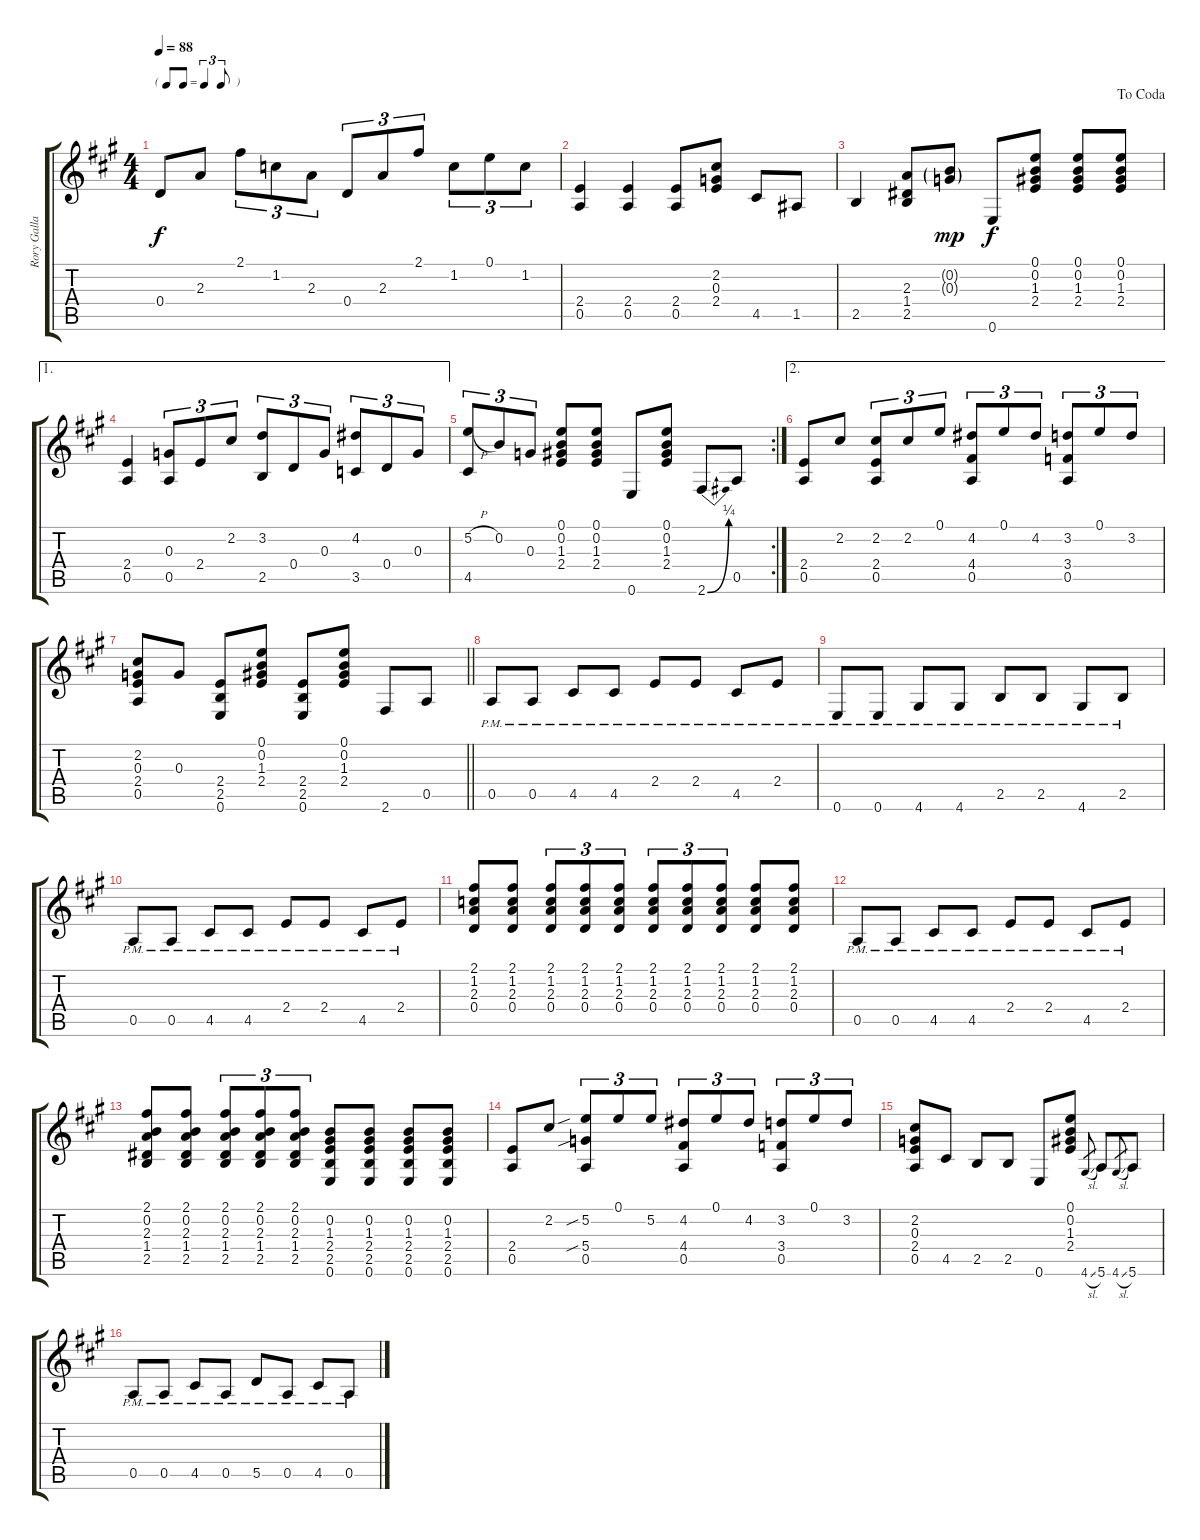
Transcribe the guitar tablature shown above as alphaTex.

\track ("Rory Gallagher - 12-string Acoustic Guit" "Rory Galla") {instrument acousticguitarsteel}
\staff {score tabs}
\tuning (E4 B3 G3 D3 A2 E2) {hide}
\ts (4 4)
\tf triplet8th
\tempo 88
\clef g2
\ks a
0.4.8{dy f} 2.3.8 2.1.8{tu (3 2)} 1.2.8{tu (3 2)} 2.3.8{tu (3 2)} 0.4.8{tu (3 2)} 2.3.8{tu (3 2)} 2.1.8{tu (3 2)} 1.2.8{tu (3 2)} 0.1.8{tu (3 2)} 1.2.8{tu (3 2)} |
(2.4 0.5).4 (2.4 0.5).4 (2.4 0.5).8 (2.2 0.3 2.4).8 4.5.8 1.5.8 |
\jump dacoda
2.5.4 (2.3 1.4 2.5).8 (0.2{g} 0.3{g}).8{dy mp} 0.6.8{dy f} (0.1 0.2 1.3 2.4).8 (0.1 0.2 1.3 2.4).8 (0.1 0.2 1.3 2.4).8 |
\ae 1
(2.4 0.5).4 (0.3 0.5).8{tu (3 2)} 2.4.8{tu (3 2)} 2.2.8{tu (3 2)} (3.2 2.5).8{tu (3 2)} 0.4.8{tu (3 2)} 0.3.8{tu (3 2)} (4.2 3.5).8{tu (3 2)} 0.4.8{tu (3 2)} 0.3.8{tu (3 2)} |
\rc 2
(5.2{h} 4.5).8{tu (3 2)} 0.2.8{tu (3 2)} 0.3.8{tu (3 2)} (0.1 0.2 1.3 2.4).8 (0.1 0.2 1.3 2.4).8 0.6.8 (0.1 0.2 1.3 2.4).8 2.6{be (bend 0 0 60 1)}.8 0.5.8 |
\ae 2
(2.4 0.5).8 2.2.8 (2.2 2.4 0.5).8{tu (3 2)} 2.2.8{tu (3 2)} 0.1.8{tu (3 2)} (4.2 4.4 0.5).8{tu (3 2)} 0.1.8{tu (3 2)} 4.2.8{tu (3 2)} (3.2 3.4 0.5).8{tu (3 2)} 0.1.8{tu (3 2)} 3.2.8{tu (3 2)} |
\barLineRight lightlight
(2.2 0.3 2.4 0.5).8 0.3.8 (2.4 2.5 0.6).8 (0.1 0.2 1.3 2.4).8 (2.4 2.5 0.6).8 (0.1 0.2 1.3 2.4).8 2.6.8 0.5.8 |
0.5{pm}.8 0.5{pm}.8 4.5{pm}.8 4.5{pm}.8 2.4{pm}.8 2.4{pm}.8 4.5{pm}.8 2.4{pm}.8 |
0.6{pm}.8 0.6{pm}.8 4.6{pm}.8 4.6{pm}.8 2.5{pm}.8 2.5{pm}.8 4.6{pm}.8 2.5{pm}.8 |
0.5{pm}.8 0.5{pm}.8 4.5{pm}.8 4.5{pm}.8 2.4{pm}.8 2.4{pm}.8 4.5{pm}.8 2.4{pm}.8 |
(2.1 1.2 2.3 0.4).8 (2.1 1.2 2.3 0.4).8 (2.1 1.2 2.3 0.4).8{tu (3 2)} (2.1 1.2 2.3 0.4).8{tu (3 2)} (2.1 1.2 2.3 0.4).8{tu (3 2)} (2.1 1.2 2.3 0.4).8{tu (3 2)} (2.1 1.2 2.3 0.4).8{tu (3 2)} (2.1 1.2 2.3 0.4).8{tu (3 2)} (2.1 1.2 2.3 0.4).8 (2.1 1.2 2.3 0.4).8 |
0.5{pm}.8 0.5{pm}.8 4.5{pm}.8 4.5{pm}.8 2.4{pm}.8 2.4{pm}.8 4.5{pm}.8 2.4{pm}.8 |
(2.1 0.2 2.3 1.4 2.5).8 (2.1 0.2 2.3 1.4 2.5).8 (2.1 0.2 2.3 1.4 2.5).8{tu (3 2)} (2.1 0.2 2.3 1.4 2.5).8{tu (3 2)} (2.1 0.2 2.3 1.4 2.5).8{tu (3 2)} (0.2 1.3 2.4 2.5 0.6).8 (0.2 1.3 2.4 2.5 0.6).8 (0.2 1.3 2.4 2.5 0.6).8 (0.2 1.3 2.4 2.5 0.6).8 |
(2.4 0.5).8 2.2.8 (5.2{sib} 5.4{sib} 0.5).8{tu (3 2)} 0.1.8{tu (3 2)} 5.2.8{tu (3 2)} (4.2 4.4 0.5).8{tu (3 2)} 0.1.8{tu (3 2)} 4.2.8{tu (3 2)} (3.2 3.4 0.5).8{tu (3 2)} 0.1.8{tu (3 2)} 3.2.8{tu (3 2)} |
(2.2 0.3 2.4 0.5).8 4.5.8 2.5.8 2.5.8 0.6.8 (0.1 0.2 1.3 2.4).8 4.6{sl}.8{gr} 5.6.8 4.6{sl}.8{gr} 5.6.8 |
0.5{pm}.8 0.5{pm}.8 4.5{pm}.8 0.5{pm}.8 5.5{pm}.8 0.5{pm}.8 4.5{pm}.8 0.5{pm}.8
